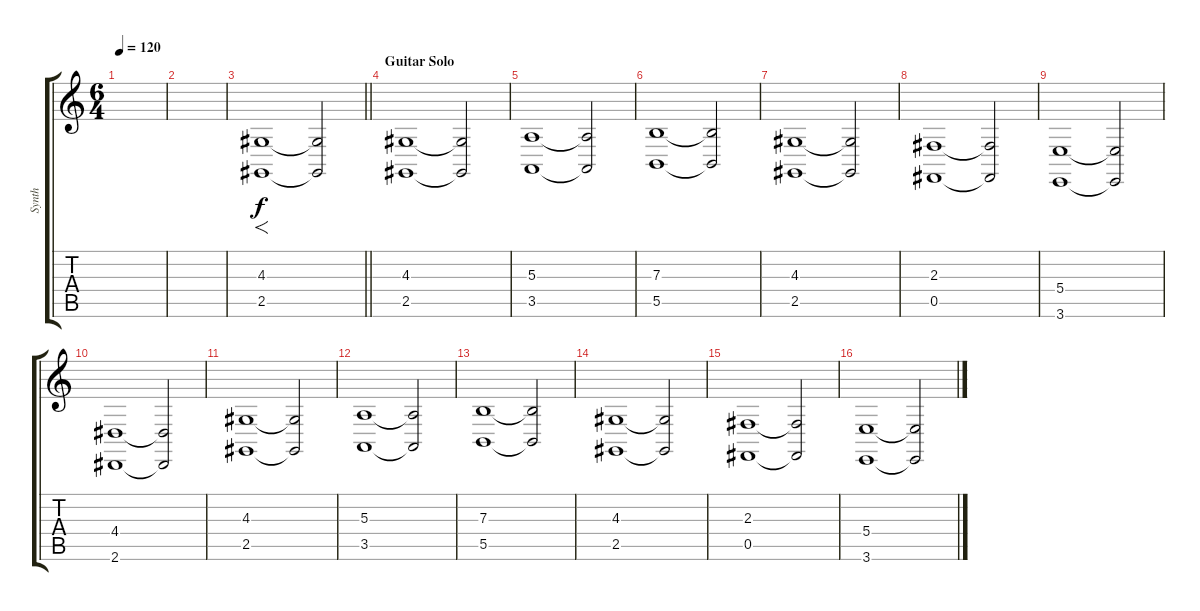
\track ("Synth" "Synth") {instrument stringensemble1}
\staff {score tabs}
\tuning (Db4 Ab3 E3 B2 Gb2 Db2) {hide}
\ts (6 4)
\tempo 120
\clef g2
\ks c
|
|
\barLineRight lightlight
(4.3 2.5).1{f} (4.3{t} 2.5{t}).2 |
\section ("" "Guitar Solo")
(4.3 2.5).1{volume 8} (4.3{t} 2.5{t}).2 |
(5.3 3.5).1 (5.3{t} 3.5{t}).2 |
(7.3 5.5).1 (7.3{t} 5.5{t}).2 |
(4.3 2.5).1 (4.3{t} 2.5{t}).2 |
(2.3 0.5).1 (2.3{t} 0.5{t}).2 |
(5.4 3.6).1 (5.4{t} 3.6{t}).2 |
(4.4 2.6).1 (4.4{t} 2.6{t}).2 |
(4.3 2.5).1 (4.3{t} 2.5{t}).2 |
(5.3 3.5).1 (5.3{t} 3.5{t}).2 |
(7.3 5.5).1 (7.3{t} 5.5{t}).2 |
(4.3 2.5).1 (4.3{t} 2.5{t}).2 |
(2.3 0.5).1 (2.3{t} 0.5{t}).2 |
(5.4 3.6).1 (5.4{t} 3.6{t}).2
